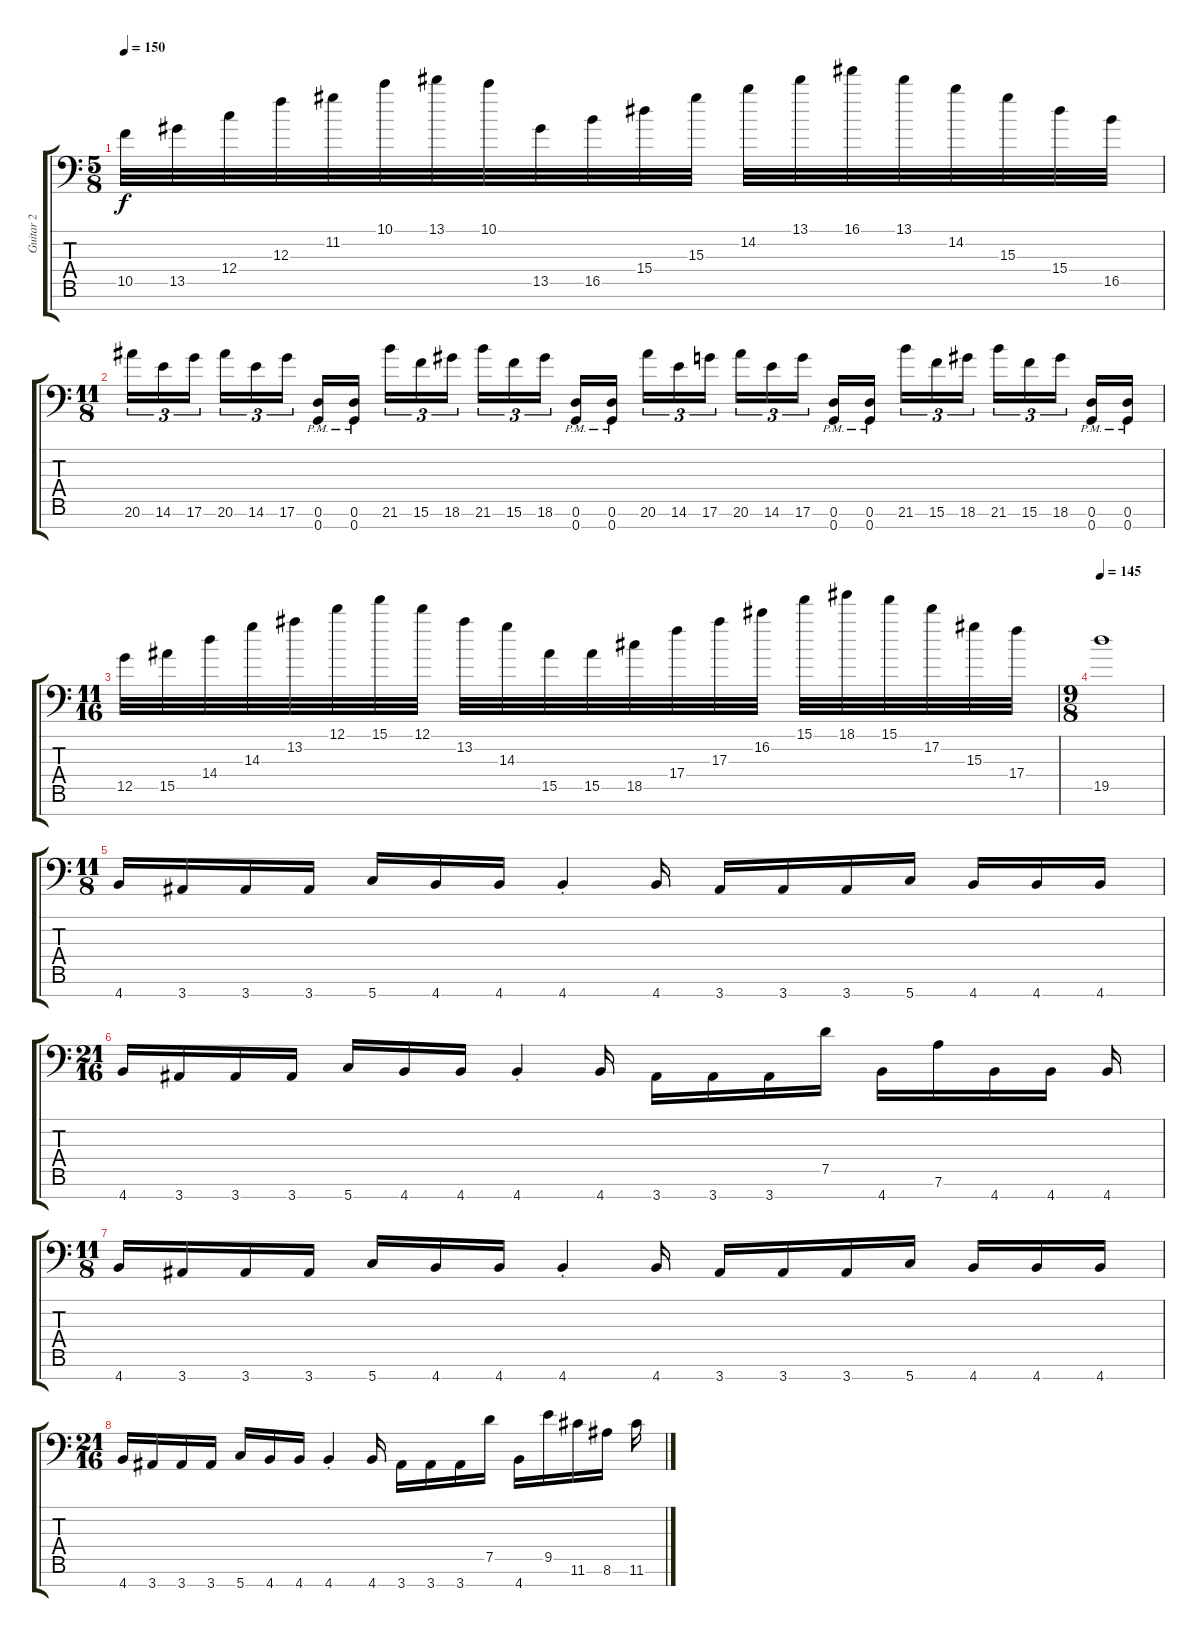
\track ("Guitar 2" "Guitar 2") {instrument distortionguitar}
\staff {score tabs}
\tuning (D4 A3 F3 C3 G2 D2 G1) {hide}
\ts (5 8)
\tempo 150
\clef f4
\ks c
10.5.32{dy f} 13.5.32 12.4.32 12.3.32 11.2.32 10.1.32 13.1.32 10.1.32 13.5.32 16.5.32 15.4.32 15.3.32 14.2.32 13.1.32 16.1.32 13.1.32 14.2.32 15.3.32 15.4.32 16.5.32 |
\ts (11 8)
20.6.16{tu (3 2)} 14.6.16{tu (3 2)} 17.6.16{tu (3 2)} 20.6.16{tu (3 2)} 14.6.16{tu (3 2)} 17.6.16{tu (3 2)} (0.6{pm} 0.7{pm}).16 (0.6{pm} 0.7{pm}).16 21.6.16{tu (3 2)} 15.6.16{tu (3 2)} 18.6.16{tu (3 2)} 21.6.16{tu (3 2)} 15.6.16{tu (3 2)} 18.6.16{tu (3 2)} (0.6{pm} 0.7{pm}).16 (0.6{pm} 0.7{pm}).16 20.6.16{tu (3 2)} 14.6.16{tu (3 2)} 17.6.16{tu (3 2)} 20.6.16{tu (3 2)} 14.6.16{tu (3 2)} 17.6.16{tu (3 2)} (0.6{pm} 0.7{pm}).16 (0.6{pm} 0.7{pm}).16 21.6.16{tu (3 2)} 15.6.16{tu (3 2)} 18.6.16{tu (3 2)} 21.6.16{tu (3 2)} 15.6.16{tu (3 2)} 18.6.16{tu (3 2)} (0.6{pm} 0.7{pm}).16 (0.6{pm} 0.7{pm}).16 |
\ts (11 16)
12.5.32 15.5.32 14.4.32 14.3.32 13.2.32 12.1.32 15.1.32 12.1.32 13.2.32 14.3.32 15.5.32 15.5.32 18.5.32 17.4.32 17.3.32 16.2.32 15.1.32 18.1.32 15.1.32 17.2.32 15.3.32 17.4.32 |
\ts (9 8)
\tempo 145
19.5.1 |
\ts (11 8)
4.7.16 3.7.16 3.7.16 3.7.16 5.7.16 4.7.16 4.7.16 4.7{st}.4 4.7.16 3.7.16 3.7.16 3.7.16 5.7.16 4.7.16 4.7.16 4.7.16 |
\ts (21 16)
4.7.16 3.7.16 3.7.16 3.7.16 5.7.16 4.7.16 4.7.16 4.7{st}.4 4.7.16 3.7.16 3.7.16 3.7.16 7.5.16 4.7.16 7.6.16 4.7.16 4.7.16 4.7.16 |
\ts (11 8)
4.7.16 3.7.16 3.7.16 3.7.16 5.7.16 4.7.16 4.7.16 4.7{st}.4 4.7.16 3.7.16 3.7.16 3.7.16 5.7.16 4.7.16 4.7.16 4.7.16 |
\ts (21 16)
4.7.16 3.7.16 3.7.16 3.7.16 5.7.16 4.7.16 4.7.16 4.7{st}.4 4.7.16 3.7.16 3.7.16 3.7.16 7.5.16 4.7.16 9.5.16 11.6.16 8.6.16 11.6.16
